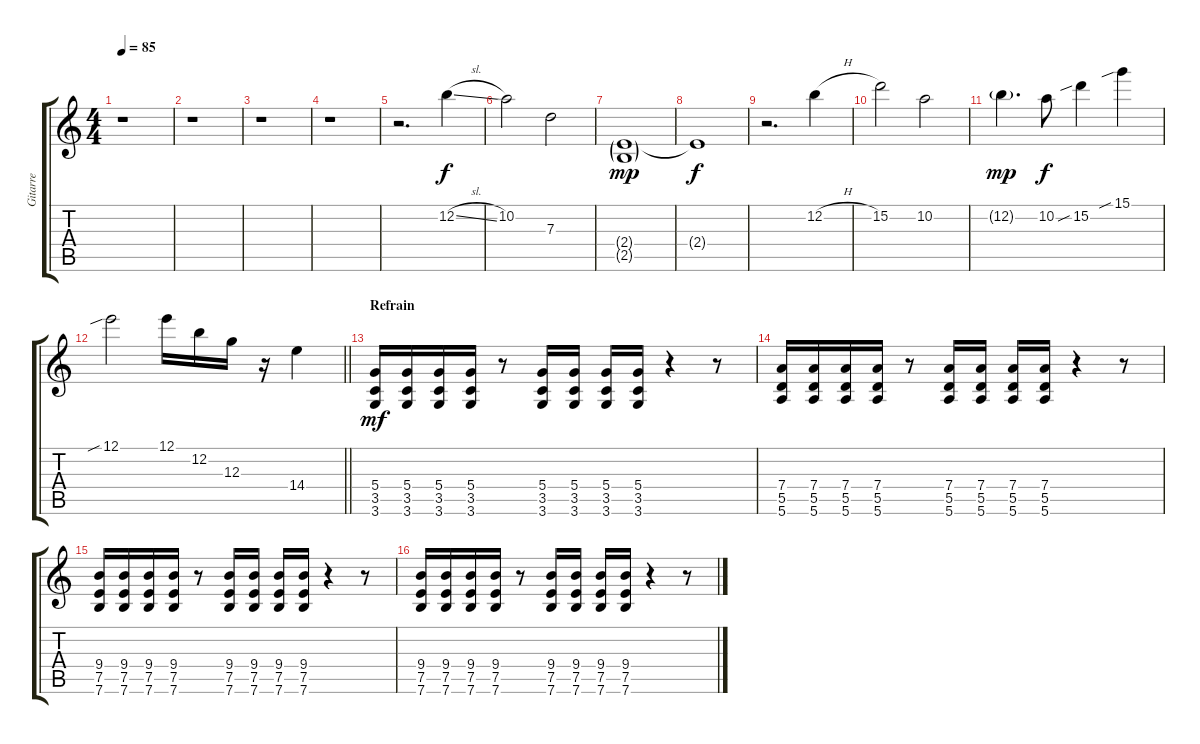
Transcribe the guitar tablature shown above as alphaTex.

\track ("Gitarre" "Gitarre") {instrument overdrivenguitar}
\staff {score tabs}
\tuning (E4 B3 G3 D3 A2 E2) {hide}
\ts (4 4)
\tempo 85
\clef g2
\ks c
r.1{dy f} |
r.1 |
r.1 |
r.1 |
r.2{d} 12.2{sl}.4 |
10.2.2 7.3.2 |
(2.4{g} 2.5{g}).1{dy mp} |
2.4{t}.1{dy f} |
r.2{d} 12.2{h}.4 |
15.2.2 10.2.2 |
12.2{g}.4{d dy mp} 10.2.8{dy f} 15.2{sib}.4 15.1{sib}.4 |
\barLineRight lightlight
12.1{sib}.2 12.1.16 12.2.16 12.3.16 r.16 14.4.4 |
\section ("" "Refrain")
(5.4 3.5 3.6).16{dy mf} (5.4 3.5 3.6).16 (5.4 3.5 3.6).16 (5.4 3.5 3.6).16 r.8 (5.4 3.5 3.6).16 (5.4 3.5 3.6).16 (5.4 3.5 3.6).16 (5.4 3.5 3.6).16 r.4 r.8 |
(7.4 5.5 5.6).16 (7.4 5.5 5.6).16 (7.4 5.5 5.6).16 (7.4 5.5 5.6).16 r.8 (7.4 5.5 5.6).16 (7.4 5.5 5.6).16 (7.4 5.5 5.6).16 (7.4 5.5 5.6).16 r.4 r.8 |
(9.4 7.5 7.6).16 (9.4 7.5 7.6).16 (9.4 7.5 7.6).16 (9.4 7.5 7.6).16 r.8 (9.4 7.5 7.6).16 (9.4 7.5 7.6).16 (9.4 7.5 7.6).16 (9.4 7.5 7.6).16 r.4 r.8 |
(9.4 7.5 7.6).16 (9.4 7.5 7.6).16 (9.4 7.5 7.6).16 (9.4 7.5 7.6).16 r.8 (9.4 7.5 7.6).16 (9.4 7.5 7.6).16 (9.4 7.5 7.6).16 (9.4 7.5 7.6).16 r.4 r.8
